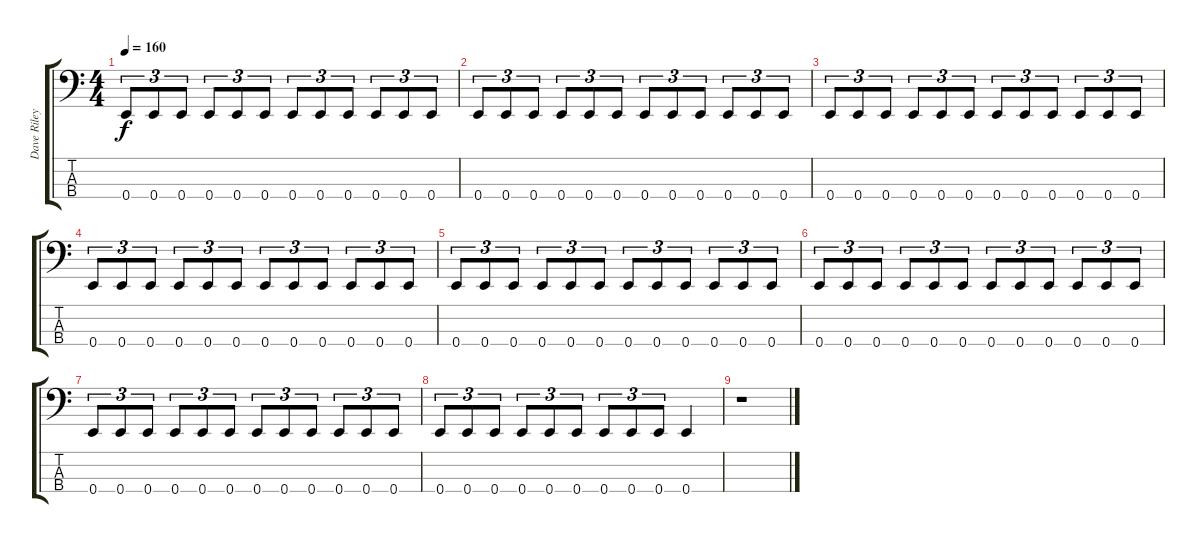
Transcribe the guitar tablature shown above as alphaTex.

\track ("Dave Riley - Bass" "Dave Riley") {instrument electricbasspick}
\staff {score tabs}
\tuning (G2 D2 A1 E1) {hide}
\ts (4 4)
\tempo 160
\clef f4
\ks c
0.4.8{tu (3 2) dy f} 0.4.8{tu (3 2)} 0.4.8{tu (3 2)} 0.4.8{tu (3 2)} 0.4.8{tu (3 2)} 0.4.8{tu (3 2)} 0.4.8{tu (3 2)} 0.4.8{tu (3 2)} 0.4.8{tu (3 2)} 0.4.8{tu (3 2)} 0.4.8{tu (3 2)} 0.4.8{tu (3 2)} |
0.4.8{tu (3 2)} 0.4.8{tu (3 2)} 0.4.8{tu (3 2)} 0.4.8{tu (3 2)} 0.4.8{tu (3 2)} 0.4.8{tu (3 2)} 0.4.8{tu (3 2)} 0.4.8{tu (3 2)} 0.4.8{tu (3 2)} 0.4.8{tu (3 2)} 0.4.8{tu (3 2)} 0.4.8{tu (3 2)} |
0.4.8{tu (3 2)} 0.4.8{tu (3 2)} 0.4.8{tu (3 2)} 0.4.8{tu (3 2)} 0.4.8{tu (3 2)} 0.4.8{tu (3 2)} 0.4.8{tu (3 2)} 0.4.8{tu (3 2)} 0.4.8{tu (3 2)} 0.4.8{tu (3 2)} 0.4.8{tu (3 2)} 0.4.8{tu (3 2)} |
0.4.8{tu (3 2)} 0.4.8{tu (3 2)} 0.4.8{tu (3 2)} 0.4.8{tu (3 2)} 0.4.8{tu (3 2)} 0.4.8{tu (3 2)} 0.4.8{tu (3 2)} 0.4.8{tu (3 2)} 0.4.8{tu (3 2)} 0.4.8{tu (3 2)} 0.4.8{tu (3 2)} 0.4.8{tu (3 2)} |
0.4.8{tu (3 2)} 0.4.8{tu (3 2)} 0.4.8{tu (3 2)} 0.4.8{tu (3 2)} 0.4.8{tu (3 2)} 0.4.8{tu (3 2)} 0.4.8{tu (3 2)} 0.4.8{tu (3 2)} 0.4.8{tu (3 2)} 0.4.8{tu (3 2)} 0.4.8{tu (3 2)} 0.4.8{tu (3 2)} |
0.4.8{tu (3 2)} 0.4.8{tu (3 2)} 0.4.8{tu (3 2)} 0.4.8{tu (3 2)} 0.4.8{tu (3 2)} 0.4.8{tu (3 2)} 0.4.8{tu (3 2)} 0.4.8{tu (3 2)} 0.4.8{tu (3 2)} 0.4.8{tu (3 2)} 0.4.8{tu (3 2)} 0.4.8{tu (3 2)} |
0.4.8{tu (3 2)} 0.4.8{tu (3 2)} 0.4.8{tu (3 2)} 0.4.8{tu (3 2)} 0.4.8{tu (3 2)} 0.4.8{tu (3 2)} 0.4.8{tu (3 2)} 0.4.8{tu (3 2)} 0.4.8{tu (3 2)} 0.4.8{tu (3 2)} 0.4.8{tu (3 2)} 0.4.8{tu (3 2)} |
0.4.8{tu (3 2)} 0.4.8{tu (3 2)} 0.4.8{tu (3 2)} 0.4.8{tu (3 2)} 0.4.8{tu (3 2)} 0.4.8{tu (3 2)} 0.4.8{tu (3 2)} 0.4.8{tu (3 2)} 0.4.8{tu (3 2)} 0.4.4 |
r.1
